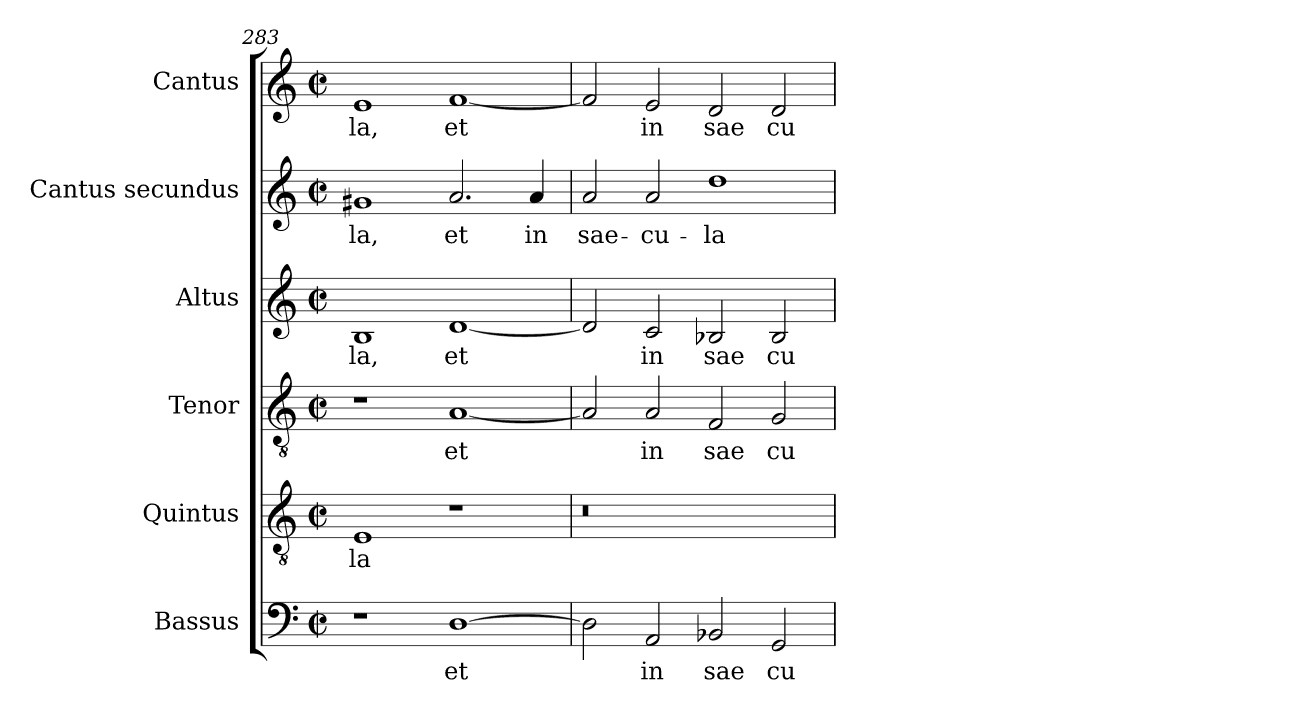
**kern	**text	**kern	**text	**kern	**text	**kern	**text	**kern	**text	**kern	**text
*part6	*part6	*part5	*part5	*part4	*part4	*part3	*part3	*part2	*part2	*part1	*part1
*staff6	*staff6	*staff5	*staff5	*staff4	*staff4	*staff3	*staff3	*staff2	*staff2	*staff1	*staff1
*I"Bassus	*	*I"Quintus	*	*I"Tenor	*	*I"Altus	*	*I"Cantus  secundus	*	*I"Cantus	*
*I'B	*	*I'Q	*	*I'T	*	*I'A	*	*	*	*I'C	*
*clefF4	*	*clefGv2	*	*clefGv2	*	*clefG2	*	*clefG2	*	*clefG2	*
*k[]	*	*k[]	*	*k[]	*	*k[]	*	*k[]	*	*k[]	*
*C:	*	*C:	*	*C:	*	*C:	*	*C:	*	*C:	*
*M2/2	*	*M2/2	*	*M2/2	*	*M2/2	*	*M2/2	*	*M2/2	*
*met(c|)	*	*met(c|)	*	*met(c|)	*	*met(c|)	*	*met(c|)	*	*met(c|)	*
=283	=283	=283	=283	=283	=283	=283	=283	=283	=283	=283	=283
!	!	!	!LO:LY:b:cj	!	!	!	!LO:LY:b:cj	!	!LO:LY:b:cj	!	!LO:LY:b:cj
1r	.	1E	-la	1r	.	1B	la,	1g#X	-la,	1e	la,
!	!LO:LY:b:cj	!	!	!	!LO:LY:b:cj	!	!LO:LY:b:cj	!	!LO:LY:b:cj	!	!LO:LY:b:cj
[>1D	et	1r	.	[<1A	et	[<1d	et	2.a/	et	[<1f	et
!	!	!	!	!	!	!	!	!	!LO:LY:b:cj	!	!
.	.	.	.	.	.	.	.	4a/	in	.	.
=284	=284	=284	=284	=284	=284	=284	=284	=284	=284	=284	=284
!	!LO:LY:b:cj	!	!	!	!LO:LY:b:cj	!	!LO:LY:b:cj	!	!LO:LY:b:cj	!	!LO:LY:b:cj
2D\]	.	0r	.	2A/]	.	2d/]	.	2a/	sae-	2f/]	.
!	!LO:LY:b:cj	!	!	!	!LO:LY:b:cj	!	!LO:LY:b:cj	!	!LO:LY:b:cj	!	!LO:LY:b:cj
2AA/	in	.	.	2A/	in	2c/	in	2a/	-cu-	2e/	in
!	!LO:LY:b:cj	!	!	!	!LO:LY:b:cj	!	!LO:LY:b:cj	!	!LO:LY:b:cj	!	!LO:LY:b:cj
2BB-X/	sae	.	.	2F/	sae	2B-X/	sae	1dd	-la	2d/	sae
!	!LO:LY:b:cj	!	!	!	!LO:LY:b:cj	!	!LO:LY:b:cj	!	!	!	!LO:LY:b:cj
2GG/	cu	.	.	2G/	cu	2B-/	cu	.	.	2d/	cu
=	=	=	=	=	=	=	=	=	=	=	=
*-	*-	*-	*-	*-	*-	*-	*-	*-	*-	*-	*-
